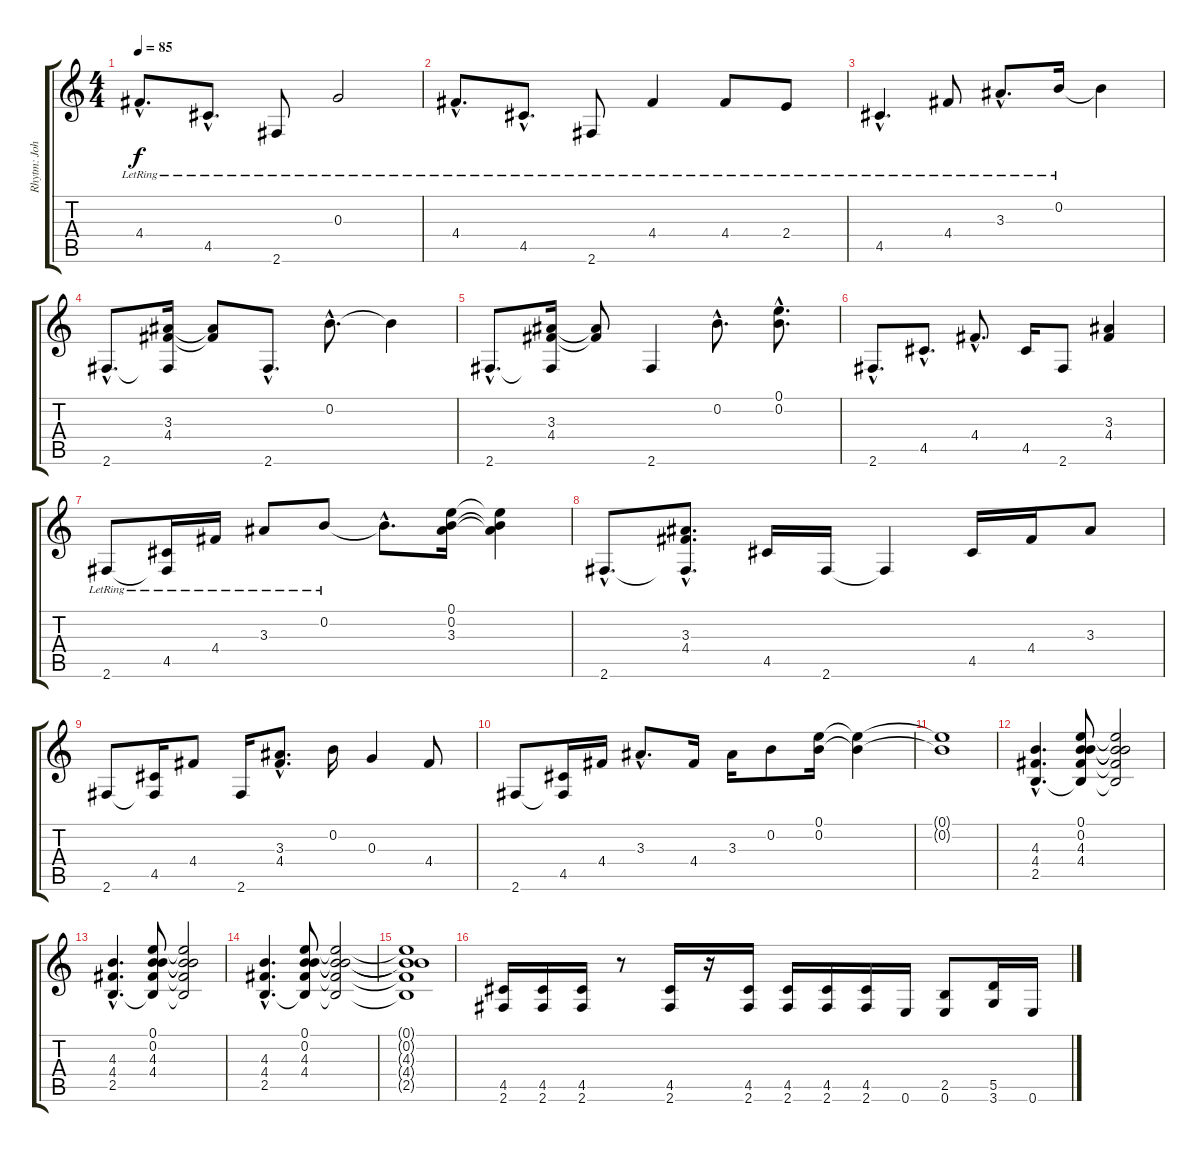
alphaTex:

\track ("Rhytm: John Petrucci" "Rhytm: Joh") {instrument distortionguitar}
\staff {score tabs}
\tuning (E4 B3 G3 D3 A2 E2) {hide}
\ts (4 4)
\tempo 85
\clef g2
\ks c
4.4{hac lr}.8{d dy f} 4.5{hac lr}.8{d} 2.6{lr}.8 0.3{lr}.2 |
4.4{hac lr}.8{d} 4.5{hac lr}.8{d} 2.6{lr}.8 4.4{lr}.4 4.4{lr}.8 2.4{lr}.8 |
4.5{hac lr}.4{d} 4.4{lr}.8 3.3{hac lr}.8{d} 0.2{lr}.16 0.2{t}.4 |
2.6{hac}.8{d instrument distortionguitar} (3.3 4.4 2.6{t}).16 (3.3{t} 4.4{t}).8 2.6{hac}.8{d} 0.2{hac}.8{d} 0.2{t}.4 |
2.6{hac}.8{d} (3.3 4.4 2.6{t}).16 (3.3{t} 4.4{t}).8 2.6.4 0.2{hac}.8{d} (0.1{hac} 0.2{hac}).8{d} |
2.6{hac}.8{d} 4.5{hac}.8{d} 4.4{hac}.8{d} 4.5.16 2.6.8 (3.3 4.4).4 |
2.6{lr}.8 (4.5{lr} 2.6{t}).16 4.4{lr}.16 3.3{lr}.8 0.2{lr}.8 0.2{hac t}.8{d} (0.1 0.2 3.3).16 (0.1{t} 0.2{t} 3.3{t}).4 |
2.6{hac}.8{d} (3.3{hac} 4.4{hac} 2.6{hac t}).8{d} 4.5.16 2.6.16 2.6{t}.4 4.5.16 4.4.16 3.3.8 |
2.6.8 (4.5 2.6{t}).16 4.4.8 2.6.16 (3.3{hac} 4.4{hac}).8{d} 0.2.16 0.3.4 4.4.8 |
2.6.8 (4.5 2.6{t}).16 4.4.16 3.3{hac}.8{d} 4.4.16 3.3.16 0.2.8 (0.1 0.2).16 (0.1{t} 0.2{t}).4 |
(0.1{t} 0.2{t}).1 |
(4.3{hac} 4.4{hac} 2.5{hac}).4{d} (0.1 0.2 4.3 4.4 2.5{t}).8 (0.1{t} 0.2{t} 4.3{t} 4.4{t} 2.5{t}).2 |
(4.3{hac} 4.4{hac} 2.5{hac}).4{d} (0.1 0.2 4.3 4.4 2.5{t}).8 (0.1{t} 0.2{t} 4.3{t} 4.4{t} 2.5{t}).2 |
(4.3{hac} 4.4{hac} 2.5{hac}).4{d} (0.1 0.2 4.3 4.4 2.5{t}).8 (0.1{t} 0.2{t} 4.3{t} 4.4{t} 2.5{t}).2 |
(0.1{t} 0.2{t} 4.3{t} 4.4{t} 2.5{t}).1 |
(4.5 2.6).16 (4.5 2.6).16 (4.5 2.6).16 r.8 (4.5 2.6).16 r.16 (4.5 2.6).16 (4.5 2.6).16 (4.5 2.6).16 (4.5 2.6).16 0.6.16 (2.5 0.6).8 (5.5 3.6).16 0.6.16
